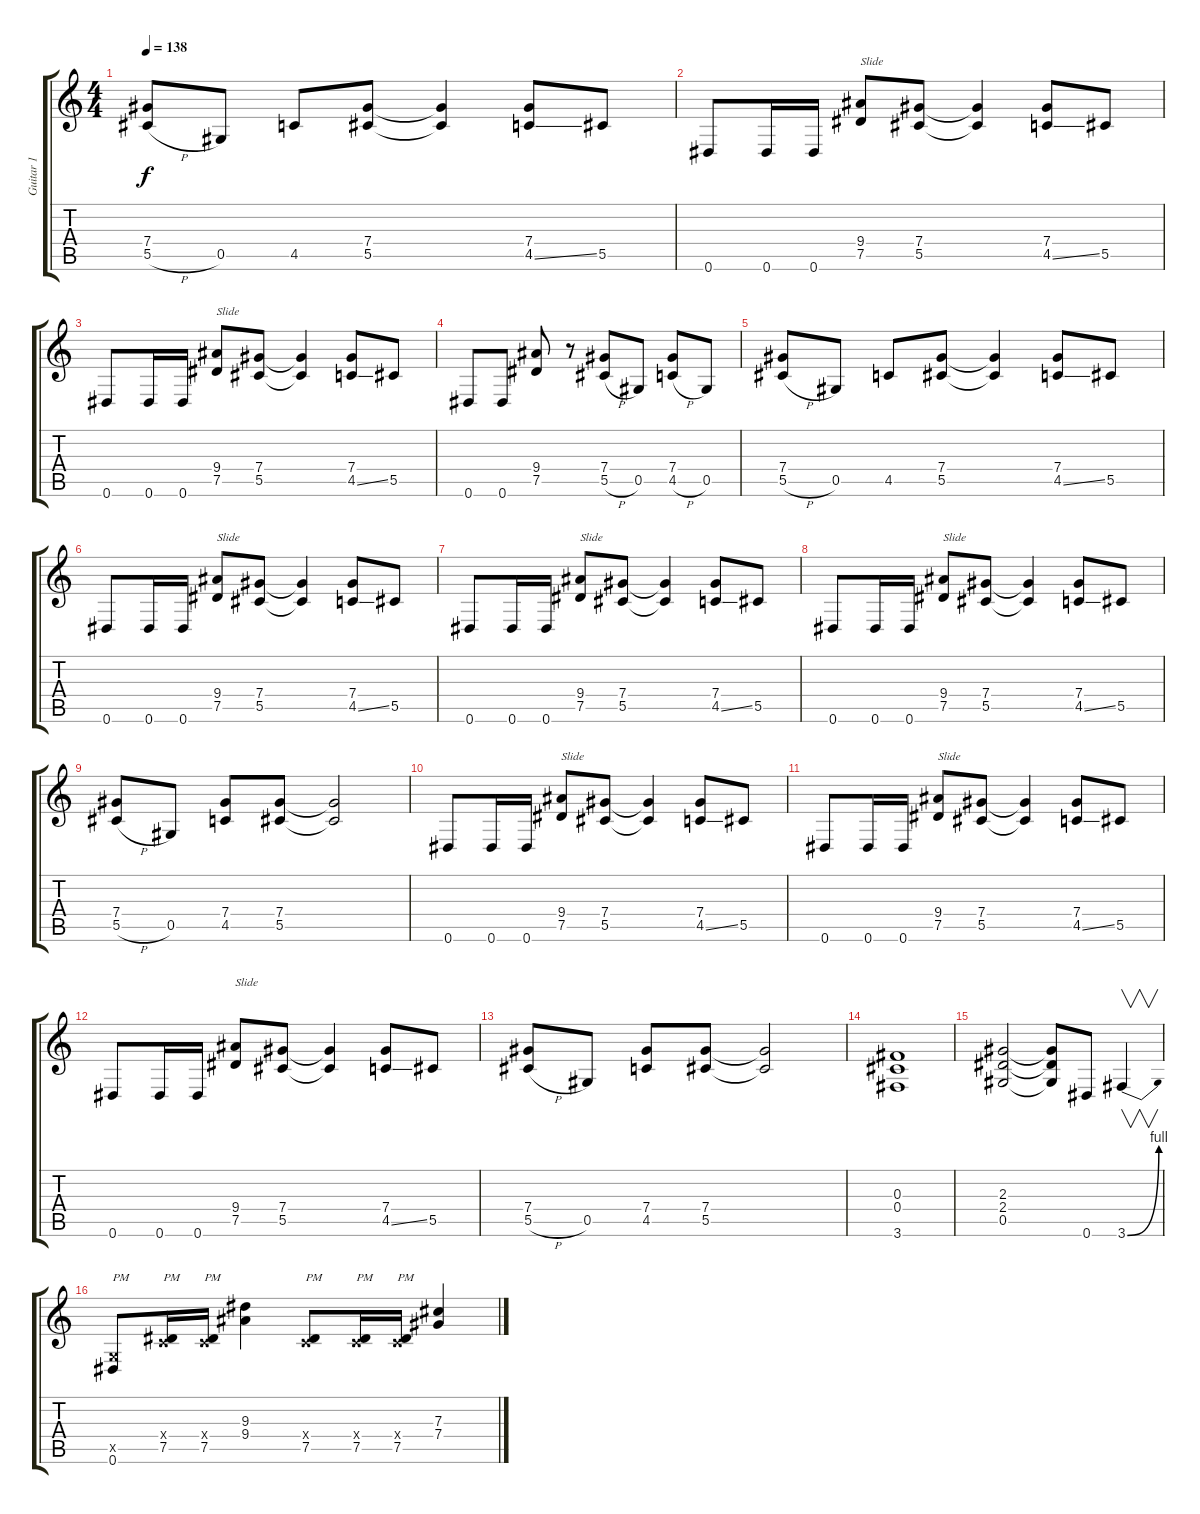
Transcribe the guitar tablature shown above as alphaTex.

\track ("Guitar 1" "Guitar 1") {instrument distortionguitar}
\staff {score tabs}
\tuning (Eb4 Bb3 Gb3 Db3 Ab2 Eb2) {hide}
\ts (4 4)
\tempo 138
\clef g2
\ks c
(7.4 5.5{h}).8{dy f} 0.5.8 4.5.8 (7.4 5.5).8 (7.4{t} 5.5{t}).4 (7.4 4.5{ss}).8 5.5.8 |
0.6.8 0.6.16 0.6.16 (9.4 7.5).8{txt "Slide"} (7.4 5.5).8 (7.4{t} 5.5{t}).4 (7.4 4.5{ss}).8 5.5.8 |
0.6.8 0.6.16 0.6.16 (9.4 7.5).8{txt "Slide"} (7.4 5.5).8 (7.4{t} 5.5{t}).4 (7.4 4.5{ss}).8 5.5.8 |
0.6.8 0.6.8 (9.4 7.5).8 r.8 (7.4 5.5{h}).8 0.5.8 (7.4 4.5{h}).8 0.5.8 |
(7.4 5.5{h}).8 0.5.8 4.5.8 (7.4 5.5).8 (7.4{t} 5.5{t}).4 (7.4 4.5{ss}).8 5.5.8 |
0.6.8 0.6.16 0.6.16 (9.4 7.5).8{txt "Slide"} (7.4 5.5).8 (7.4{t} 5.5{t}).4 (7.4 4.5{ss}).8 5.5.8 |
0.6.8 0.6.16 0.6.16 (9.4 7.5).8{txt "Slide"} (7.4 5.5).8 (7.4{t} 5.5{t}).4 (7.4 4.5{ss}).8 5.5.8 |
0.6.8 0.6.16 0.6.16 (9.4 7.5).8{txt "Slide"} (7.4 5.5).8 (7.4{t} 5.5{t}).4 (7.4 4.5{ss}).8 5.5.8 |
(7.4 5.5{h}).8 0.5.8 (7.4 4.5).8 (7.4 5.5).8 (7.4{t} 5.5{t}).2 |
0.6.8 0.6.16 0.6.16 (9.4 7.5).8{txt "Slide"} (7.4 5.5).8 (7.4{t} 5.5{t}).4 (7.4 4.5{ss}).8 5.5.8 |
0.6.8 0.6.16 0.6.16 (9.4 7.5).8{txt "Slide"} (7.4 5.5).8 (7.4{t} 5.5{t}).4 (7.4 4.5{ss}).8 5.5.8 |
0.6.8 0.6.16 0.6.16 (9.4 7.5).8{txt "Slide"} (7.4 5.5).8 (7.4{t} 5.5{t}).4 (7.4 4.5{ss}).8 5.5.8 |
(7.4 5.5{h}).8 0.5.8 (7.4 4.5).8 (7.4 5.5).8 (7.4{t} 5.5{t}).2 |
(0.3 0.4 3.6).1 |
(2.3 2.4 0.5).2 (2.3{t} 2.4{t} 0.5{t}).8 0.6.8 3.6{be (bend 0 0 60 4)}.4{v} |
(-1.5{x} 0.6).8{txt "PM"} (-1.4{x} 7.5).16{txt "PM"} (-1.4{x} 7.5).16{txt "PM"} (9.3 9.4).4 (-1.4{x} 7.5).8{txt "PM"} (-1.4{x} 7.5).16{txt "PM"} (-1.4{x} 7.5).16{txt "PM"} (7.3 7.4).4
